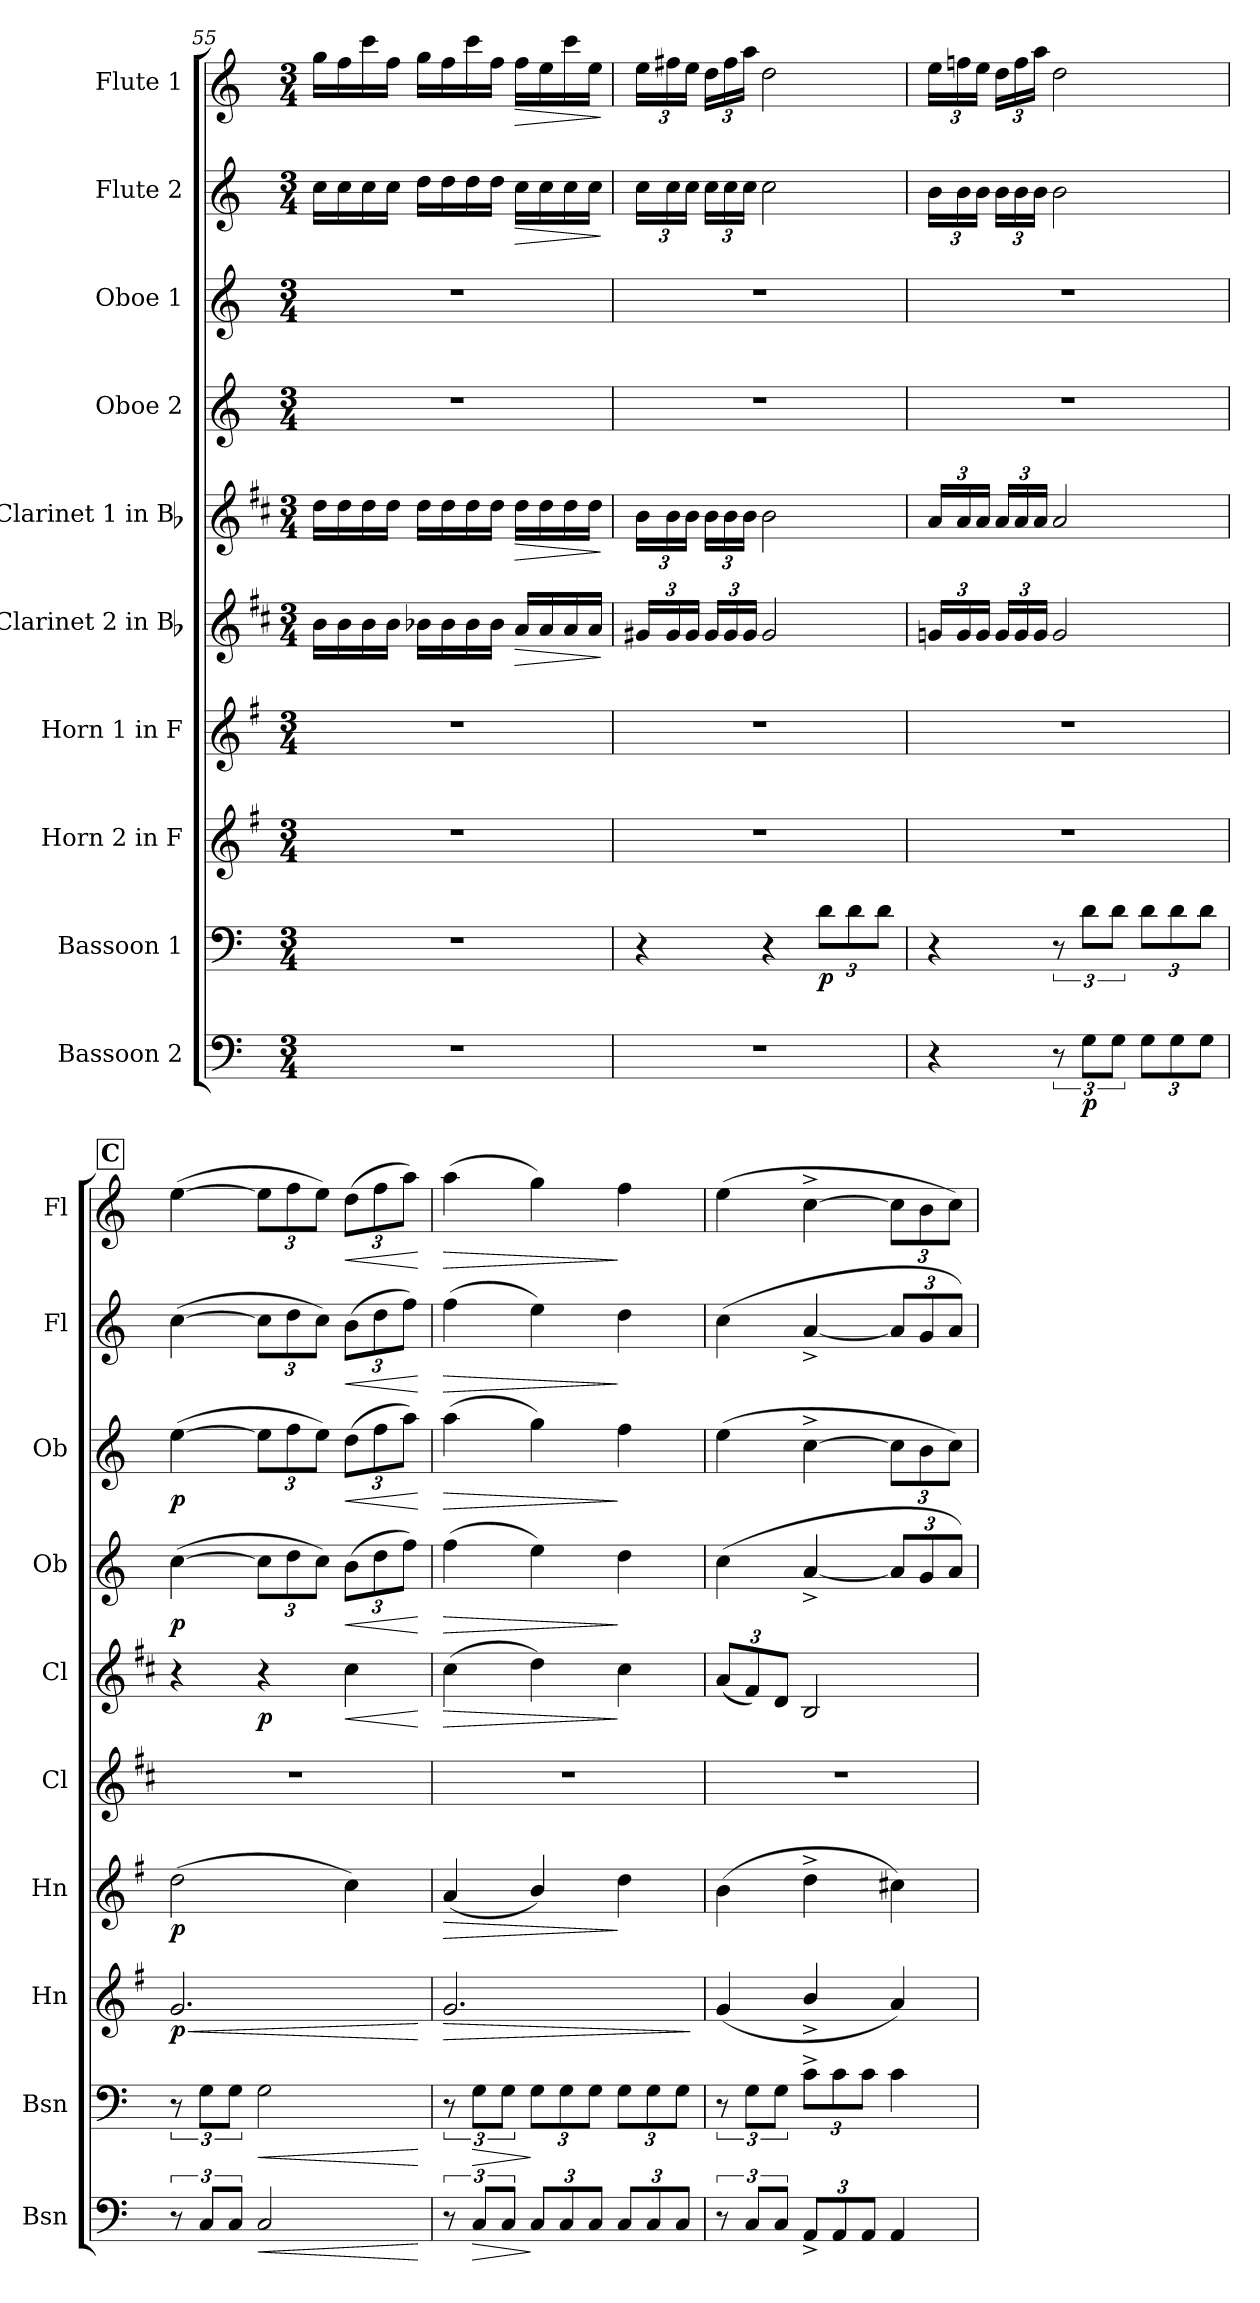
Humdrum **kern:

**kern	**dynam	**kern	**dynam	**kern	**dynam	**kern	**dynam	**kern	**dynam	**kern	**dynam	**kern	**dynam	**kern	**dynam	**kern	**dynam	**kern	**dynam
*part10	*part10	*part9	*part9	*part8	*part8	*part7	*part7	*part6	*part6	*part5	*part5	*part4	*part4	*part3	*part3	*part2	*part2	*part1	*part1
*staff10	*staff10	*staff9	*staff9	*staff8	*staff8	*staff7	*staff7	*staff6	*staff6	*staff5	*staff5	*staff4	*staff4	*staff3	*staff3	*staff2	*staff2	*staff1	*staff1
*I"Bassoon 2	*	*I"Bassoon 1	*	*I"Horn 2 in F	*	*I"Horn 1 in F	*	*I"Clarinet 2 in Bb	*	*I"Clarinet 1 in Bb	*	*I"Oboe 2	*	*I"Oboe 1	*	*I"Flute 2	*	*I"Flute 1	*
*I'Bsn	*	*I'Bsn	*	*I'Hn	*	*I'Hn	*	*I'Cl	*	*I'Cl	*	*I'Ob	*	*I'Ob	*	*I'Fl	*	*I'Fl	*
!!LO:PB:g=z
*clefF4	*	*clefF4	*	*clefG2	*	*clefG2	*	*clefG2	*	*clefG2	*	*clefG2	*	*clefG2	*	*clefG2	*	*clefG2	*
*	*	*	*	*ITrd4c7	*	*ITrd4c7	*	*ITrd1c2	*	*ITrd1c2	*	*	*	*	*	*	*	*	*
*k[]	*	*k[]	*	*k[]	*	*k[]	*	*k[]	*	*k[]	*	*k[]	*	*k[]	*	*k[]	*	*k[]	*
*M3/4	*	*M3/4	*	*M3/4	*	*M3/4	*	*M3/4	*	*M3/4	*	*M3/4	*	*M3/4	*	*M3/4	*	*M3/4	*
=55	=55	=55	=55	=55	=55	=55	=55	=55	=55	=55	=55	=55	=55	=55	=55	=55	=55	=55	=55
2.r	.	2.r	.	2.r	.	2.r	.	16a\LL	.	16cc\LL	.	2.r	.	2.r	.	16cc\LL	.	16gg\LL	.
.	.	.	.	.	.	.	.	16a\	.	16cc\	.	.	.	.	.	16cc\	.	16ff\	.
.	.	.	.	.	.	.	.	16a\	.	16cc\	.	.	.	.	.	16cc\	.	16ccc\	.
.	.	.	.	.	.	.	.	16a\JJ	.	16cc\JJ	.	.	.	.	.	16cc\JJ	.	16ff\JJ	.
.	.	.	.	.	.	.	.	16a-X\LL	.	16cc\LL	.	.	.	.	.	16dd\LL	.	16gg\LL	.
.	.	.	.	.	.	.	.	16a-\	.	16cc\	.	.	.	.	.	16dd\	.	16ff\	.
.	.	.	.	.	.	.	.	16a-\	.	16cc\	.	.	.	.	.	16dd\	.	16ccc\	.
.	.	.	.	.	.	.	.	16a-\JJ	.	16cc\JJ	.	.	.	.	.	16dd\JJ	.	16ff\JJ	.
!	!	!	!	!	!	!	!	!	!LO:HP:b	!	!LO:HP:b	!	!	!	!	!	!LO:HP:b	!	!LO:HP:b
.	.	.	.	.	.	.	.	16g/LL	>	16cc\LL	>	.	.	.	.	16cc\LL	>	16ff\LL	>
.	.	.	.	.	.	.	.	16g/	.	16cc\	.	.	.	.	.	16cc\	.	16ee\	.
.	.	.	.	.	.	.	.	16g/	.	16cc\	.	.	.	.	.	16cc\	.	16ccc\	.
.	.	.	.	.	.	.	.	16g/JJ	.	16cc\JJ	.	.	.	.	.	16cc\JJ	.	16ee\JJ	.
.	.	.	.	.	.	.	.	.	]	.	]	.	.	.	.	.	]	.	]
=56	=56	=56	=56	=56	=56	=56	=56	=56	=56	=56	=56	=56	=56	=56	=56	=56	=56	=56	=56
*	*	*	*	*	*	*	*	*Xbrackettup	*	*	*	*	*	*	*	*	*	*	*
2.r	.	4r	.	2.r	.	2.r	.	24f#X/LL	.	24a\LL	.	2.r	.	2.r	.	24cc\LL	.	24ee\LL	.
.	.	.	.	.	.	.	.	24f#/	.	24a\	.	.	.	.	.	24cc\	.	24ff#X\	.
.	.	.	.	.	.	.	.	24f#/JJ	.	24a\JJ	.	.	.	.	.	24cc\JJ	.	24ee\JJ	.
.	.	.	.	.	.	.	.	24f#/LL	.	24a\LL	.	.	.	.	.	24cc\LL	.	24dd\LL	.
.	.	.	.	.	.	.	.	24f#/	.	24a\	.	.	.	.	.	24cc\	.	24ff#\	.
.	.	.	.	.	.	.	.	24f#/JJ	.	24a\JJ	.	.	.	.	.	24cc\JJ	.	24aa\JJ	.
.	.	4r	.	.	.	.	.	2f#/	.	2a\	.	.	.	.	.	2cc\	.	2dd\	.
!	!	!	!LO:DY:b	!	!	!	!	!	!	!	!	!	!	!	!	!	!	!	!
.	.	12d\L	p	.	.	.	.	.	.	.	.	.	.	.	.	.	.	.	.
.	.	12d\	.	.	.	.	.	.	.	.	.	.	.	.	.	.	.	.	.
.	.	12d\J	.	.	.	.	.	.	.	.	.	.	.	.	.	.	.	.	.
=57	=57	=57	=57	=57	=57	=57	=57	=57	=57	=57	=57	=57	=57	=57	=57	=57	=57	=57	=57
*	*	*	*	*	*	*	*	*	*	*Xbrackettup	*	*	*	*	*	*	*	*	*
4r	.	4r	.	2.r	.	2.r	.	24fn/LL	.	24g/LL	.	2.r	.	2.r	.	24b\LL	.	24ee\LL	.
.	.	.	.	.	.	.	.	24f/	.	24g/	.	.	.	.	.	24b\	.	24ffn\	.
.	.	.	.	.	.	.	.	24f/JJ	.	24g/JJ	.	.	.	.	.	24b\JJ	.	24ee\JJ	.
.	.	.	.	.	.	.	.	24f/LL	.	24g/LL	.	.	.	.	.	24b\LL	.	24dd\LL	.
.	.	.	.	.	.	.	.	24f/	.	24g/	.	.	.	.	.	24b\	.	24ff\	.
.	.	.	.	.	.	.	.	24f/JJ	.	24g/JJ	.	.	.	.	.	24b\JJ	.	24aa\JJ	.
12r	.	12r	.	.	.	.	.	2f/	.	2g/	.	.	.	.	.	2b\	.	2dd\	.
!	!LO:DY:b	!	!	!	!	!	!	!	!	!	!	!	!	!	!	!	!	!	!
12G\L	p	12d\L	.	.	.	.	.	.	.	.	.	.	.	.	.	.	.	.	.
12G\J	.	12d\J	.	.	.	.	.	.	.	.	.	.	.	.	.	.	.	.	.
12G\L	.	12d\L	.	.	.	.	.	.	.	.	.	.	.	.	.	.	.	.	.
12G\	.	12d\	.	.	.	.	.	.	.	.	.	.	.	.	.	.	.	.	.
12G\J	.	12d\J	.	.	.	.	.	.	.	.	.	.	.	.	.	.	.	.	.
!!LO:REH:place=s1:a:B:cj:fs=14:t=C
=58	=58	=58	=58	=58	=58	=58	=58	=58	=58	=58	=58	=58	=58	=58	=58	=58	=58	=58	=58
!	!	!	!	!	!LO:HP:b	!	!	!	!	!	!	!	!	!	!	!	!	!	!
!	!	!	!	!	!LO:DY:n=1:b	!	!LO:DY:b	!	!	!	!	!	!LO:DY:b	!	!LO:DY:b	!	!	!	!
12r	.	12r	.	2.c/	< p	(2g\	p	2.r	.	4r	.	([4cc\	p	([4ee\	p	([4cc\	.	([4ee\	.
12C/L	.	12G\L	.	.	.	.	.	.	.	.	.	.	.	.	.	.	.	.	.
12C/J	.	12G\J	.	.	.	.	.	.	.	.	.	.	.	.	.	.	.	.	.
!	!LO:HP:b	!	!LO:HP:b	!	!	!	!	!	!	!	!LO:DY:b	!	!	!	!	!	!	!	!
2C/	<	2G\	<	.	.	.	.	.	.	4r	p	12cc\L]	.	12ee\L]	.	12cc\L]	.	12ee\L]	.
.	.	.	.	.	.	.	.	.	.	.	.	12dd\	.	12ff\	.	12dd\	.	12ff\	.
.	.	.	.	.	.	.	.	.	.	.	.	12cc\J)	.	12ee\J)	.	12cc\J)	.	12ee\J)	.
!	!	!	!	!	!	!	!	!	!	!	!LO:HP:b	!	!LO:HP:b	!	!LO:HP:b	!	!LO:HP:b	!	!LO:HP:b
.	.	.	.	.	.	4f\)	.	.	.	4b\	<	(12b\L	<	(12dd\L	<	(12b\L	<	(12dd\L	<
.	.	.	.	.	.	.	.	.	.	.	.	12dd\	.	12ff\	.	12dd\	.	12ff\	.
.	.	.	.	.	.	.	.	.	.	.	.	12ff\J)	.	12aa\J)	.	12ff\J)	.	12aa\J)	.
.	[	.	[	.	[	.	.	.	.	.	[	.	[	.	[	.	[	.	[
=59	=59	=59	=59	=59	=59	=59	=59	=59	=59	=59	=59	=59	=59	=59	=59	=59	=59	=59	=59
!	!	!	!	!	!LO:HP:b	!	!LO:HP:b	!	!	!	!LO:HP:b	!	!LO:HP:b	!	!LO:HP:b	!	!LO:HP:b	!	!LO:HP:b
12r	.	12r	.	2.c/	>	(4d/	>	2.r	.	(4b\	>	(4ff\	>	(4aa\	>	(4ff\	>	(4aa\	>
!	!LO:HP:b	!	!LO:HP:b	!	!	!	!	!	!	!	!	!	!	!	!	!	!	!	!
12C/L	>	12G\L	>	.	.	.	.	.	.	.	.	.	.	.	.	.	.	.	.
12C/J	.	12G\J	.	.	.	.	.	.	.	.	.	.	.	.	.	.	.	.	.
*Xbrackettup	*	*	*	*	*	*	*	*	*	*	*	*	*	*	*	*	*	*	*
12C/L	]	12G\L	]	.	.	4e/)	.	.	.	4cc\)	.	4ee\)	.	4gg\)	.	4ee\)	.	4gg\)	.
12C/	.	12G\	.	.	.	.	.	.	.	.	.	.	.	.	.	.	.	.	.
12C/J	.	12G\J	.	.	.	.	.	.	.	.	.	.	.	.	.	.	.	.	.
12C/L	.	12G\L	.	.	.	4g\	]	.	.	4b\	]	4dd\	]	4ff\	]	4dd\	]	4ff\	]
12C/	.	12G\	.	.	.	.	.	.	.	.	.	.	.	.	.	.	.	.	.
12C/J	.	12G\J	.	.	.	.	.	.	.	.	.	.	.	.	.	.	.	.	.
.	.	.	.	.	]	.	.	.	.	.	.	.	.	.	.	.	.	.	.
=60	=60	=60	=60	=60	=60	=60	=60	=60	=60	=60	=60	=60	=60	=60	=60	=60	=60	=60	=60
*brackettup	*	*	*	*	*	*	*	*	*	*brackettup	*	*	*	*	*	*	*	*	*
12r	.	12r	.	(4c/	.	(4e\	.	2.r	.	(12g/L	.	(4cc\	.	(4ee\	.	(4cc\	.	(4ee\	.
12C/L	.	12G\L	.	.	.	.	.	.	.	12e/)	.	.	.	.	.	.	.	.	.
12C/J	.	12G\J	.	.	.	.	.	.	.	12c/J	.	.	.	.	.	.	.	.	.
*Xbrackettup	*	*	*	*	*	*	*	*	*	*	*	*	*	*	*	*	*	*	*
12AA^/L	.	12c^\L	.	4e^/	.	4g^\	.	.	.	2A/	.	[4a^/	.	[4cc^\	.	[4a^/	.	[4cc^\	.
12AA/	.	12c\	.	.	.	.	.	.	.	.	.	.	.	.	.	.	.	.	.
12AA/J	.	12c\J	.	.	.	.	.	.	.	.	.	.	.	.	.	.	.	.	.
4AA/	.	4c\	.	4d/)	.	4f#X\)	.	.	.	.	.	12a/L]	.	12cc\L]	.	12a/L]	.	12cc\L]	.
.	.	.	.	.	.	.	.	.	.	.	.	12g/	.	12b\	.	12g/	.	12b\	.
.	.	.	.	.	.	.	.	.	.	.	.	12a/J)	.	12cc\J)	.	12a/J)	.	12cc\J)	.
=	=	=	=	=	=	=	=	=	=	=	=	=	=	=	=	=	=	=	=
*-	*-	*-	*-	*-	*-	*-	*-	*-	*-	*-	*-	*-	*-	*-	*-	*-	*-	*-	*-
